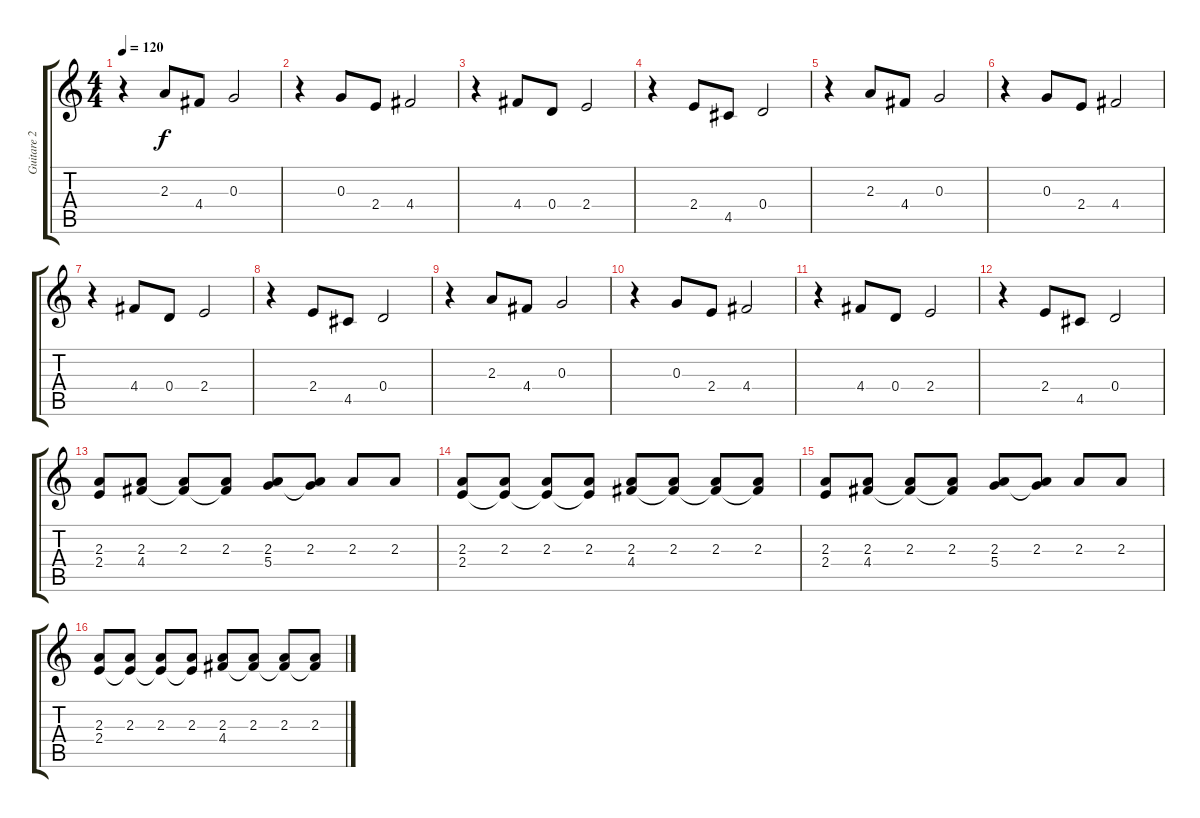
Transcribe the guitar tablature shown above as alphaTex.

\track ("Guitare 2" "Guitare 2") {instrument electricguitarmuted}
\staff {score tabs}
\tuning (E4 B3 G3 D3 A2 E2) {hide}
\ts (4 4)
\tempo 120
\clef g2
\ks c
r.4{dy f instrument electricguitarmuted} 2.3.8 4.4.8 0.3.2 |
r.4 0.3.8 2.4.8 4.4.2 |
r.4 4.4.8 0.4.8 2.4.2 |
r.4 2.4.8 4.5.8 0.4.2 |
r.4 2.3.8 4.4.8 0.3.2 |
r.4 0.3.8 2.4.8 4.4.2 |
r.4 4.4.8 0.4.8 2.4.2 |
r.4 2.4.8 4.5.8 0.4.2 |
r.4 2.3.8 4.4.8 0.3.2 |
r.4 0.3.8 2.4.8 4.4.2 |
r.4 4.4.8 0.4.8 2.4.2 |
r.4 2.4.8 4.5.8 0.4.2 |
(2.3 2.4).8 (2.3 4.4).8 (2.3 4.4{t}).8 (2.3 4.4{t}).8 (2.3 5.4).8 (2.3 5.4{t}).8 2.3.8 2.3.8 |
(2.3 2.4).8 (2.3 2.4{t}).8 (2.3 2.4{t}).8 (2.3 2.4{t}).8 (2.3 4.4).8 (2.3 4.4{t}).8 (2.3 4.4{t}).8 (2.3 4.4{t}).8 |
(2.3 2.4).8 (2.3 4.4).8 (2.3 4.4{t}).8 (2.3 4.4{t}).8 (2.3 5.4).8 (2.3 5.4{t}).8 2.3.8 2.3.8 |
(2.3 2.4).8 (2.3 2.4{t}).8 (2.3 2.4{t}).8 (2.3 2.4{t}).8 (2.3 4.4).8 (2.3 4.4{t}).8 (2.3 4.4{t}).8 (2.3 4.4{t}).8
